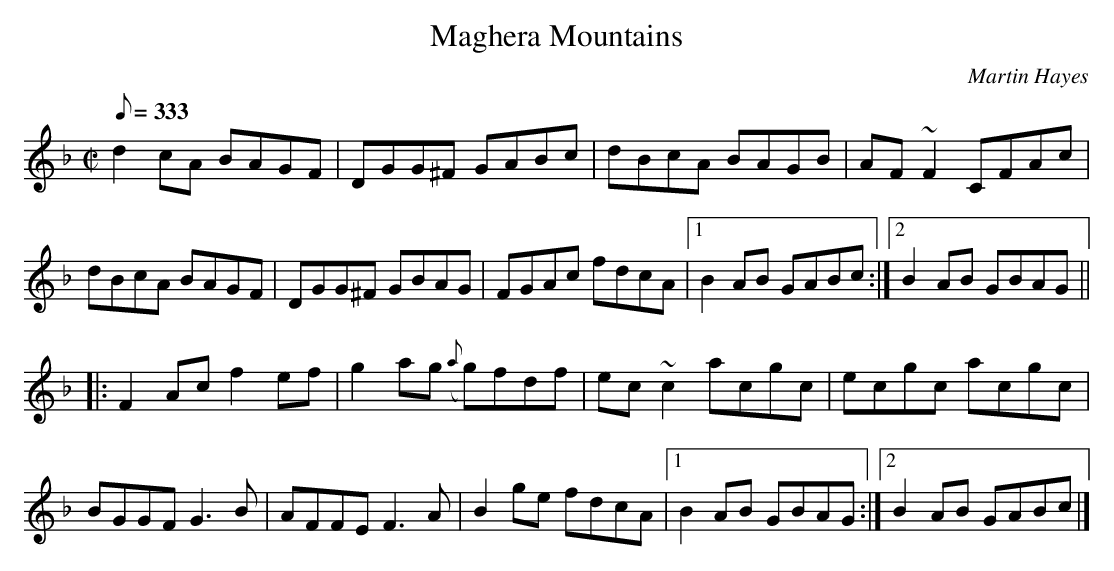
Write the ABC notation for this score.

X:1
T:Maghera Mountains
C:Martin Hayes
L:1/8
Q:333
M:C|
K:Gdor
d2 cA BAGF|DGG^F GABc|dBcA BAGB|AF ~F2 CFAc|
dBcA BAGF|DGG^F GBAG|FGAc fdcA|[1B2 AB GABc:|[2B2 AB GBAG||
|:F2 Ac f2 ef|g2 ag ({a}g)fdf|ec ~c2 acgc|ecgc acgc|
BGGF G3 B|AFFE F3 A|B2 ge fdcA|[1B2 AB GBAG:|[2B2 AB GABc|]
